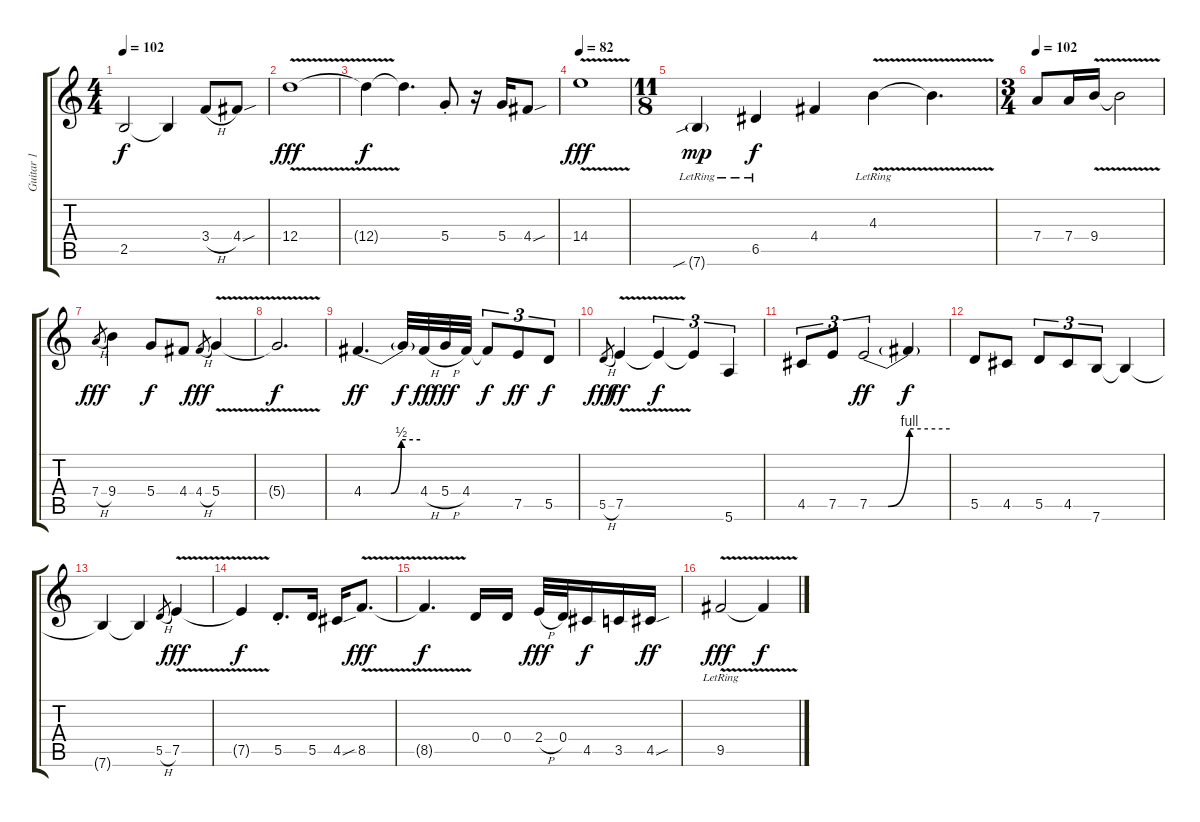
\track ("Guitar 1" "Guitar 1") {instrument acousticguitarsteel}
\staff {score tabs}
\tuning (E4 B3 G3 D3 A2 E2) {hide}
\ts (4 4)
\tempo 102
\clef g2
\ks c
2.5.2{dy f instrument acousticguitarsteel} 2.5{t}.4 3.4{h}.8 4.4{sou}.8 |
12.4{v}.1{dy fff} |
12.4{t}.4{dy f} 12.4{t}.4{d} 5.4{st}.8 r.16 5.4.16 4.4{sou}.8 |
\tempo 82
14.4{v}.1{dy fff} |
\ts (11 8)
7.6{sib g lr}.4{dy mp} 6.5{lr}.4{dy f} 4.4.4 4.3{v lr}.4 4.3{t}.4{d} |
\ts (3 4)
\tempo 102
7.4.8 7.4.16 9.4{v}.16 9.4{t}.2 |
7.4{h}.8{gr dy fff} 9.4.4 5.4.8{dy f} 4.4.8 4.4{h}.8{gr dy fff} 5.4{v}.4 |
5.4{t}.2{d dy f} |
4.4{be (custom 0 0 29 0 40 2 60 2)}.4{d dy ff} 4.4{t}.32{dy f} 4.4{h}.32{dy ff} 5.4{h}.32{dy fff} 4.4.32 4.4{t}.8{tu (3 2) dy f} 7.5.8{tu (3 2) dy ff} 5.5.8{tu (3 2) dy f} |
5.5{h}.8{gr dy fff} 7.5{v}.4{dy ff} 7.5{t}.4{tu (3 2) dy f} 7.5{t}.4{tu (3 2)} 5.6.4{tu (3 2)} |
4.5.8{tu (3 2)} 7.5.8{tu (3 2)} 7.5{be (custom 0 0 14 0 30 4 60 4)}.2{tu (3 2) dy ff} 7.5{t}.4{dy f} |
5.5.8 4.5.8 5.5.8{tu (3 2)} 4.5.8{tu (3 2)} 7.6.8{tu (3 2)} 7.6{t}.4 |
7.6{t}.4 7.6{t}.4 5.5{h}.8{gr} 7.5{v}.4{dy fff} |
7.5{t}.4{dy f} 5.5{st}.8{d} 5.5.16 4.5{sou}.16 8.5{v}.8{d dy fff} |
8.5{t}.4{d dy f} 0.4.16 0.4.16 2.4{h}.32{dy fff} 0.4.32 4.5.16{dy f} 3.5.16 4.5{sou}.16{dy ff} |
9.5{v lr}.2{dy fff} 9.5{t}.4{dy f}
